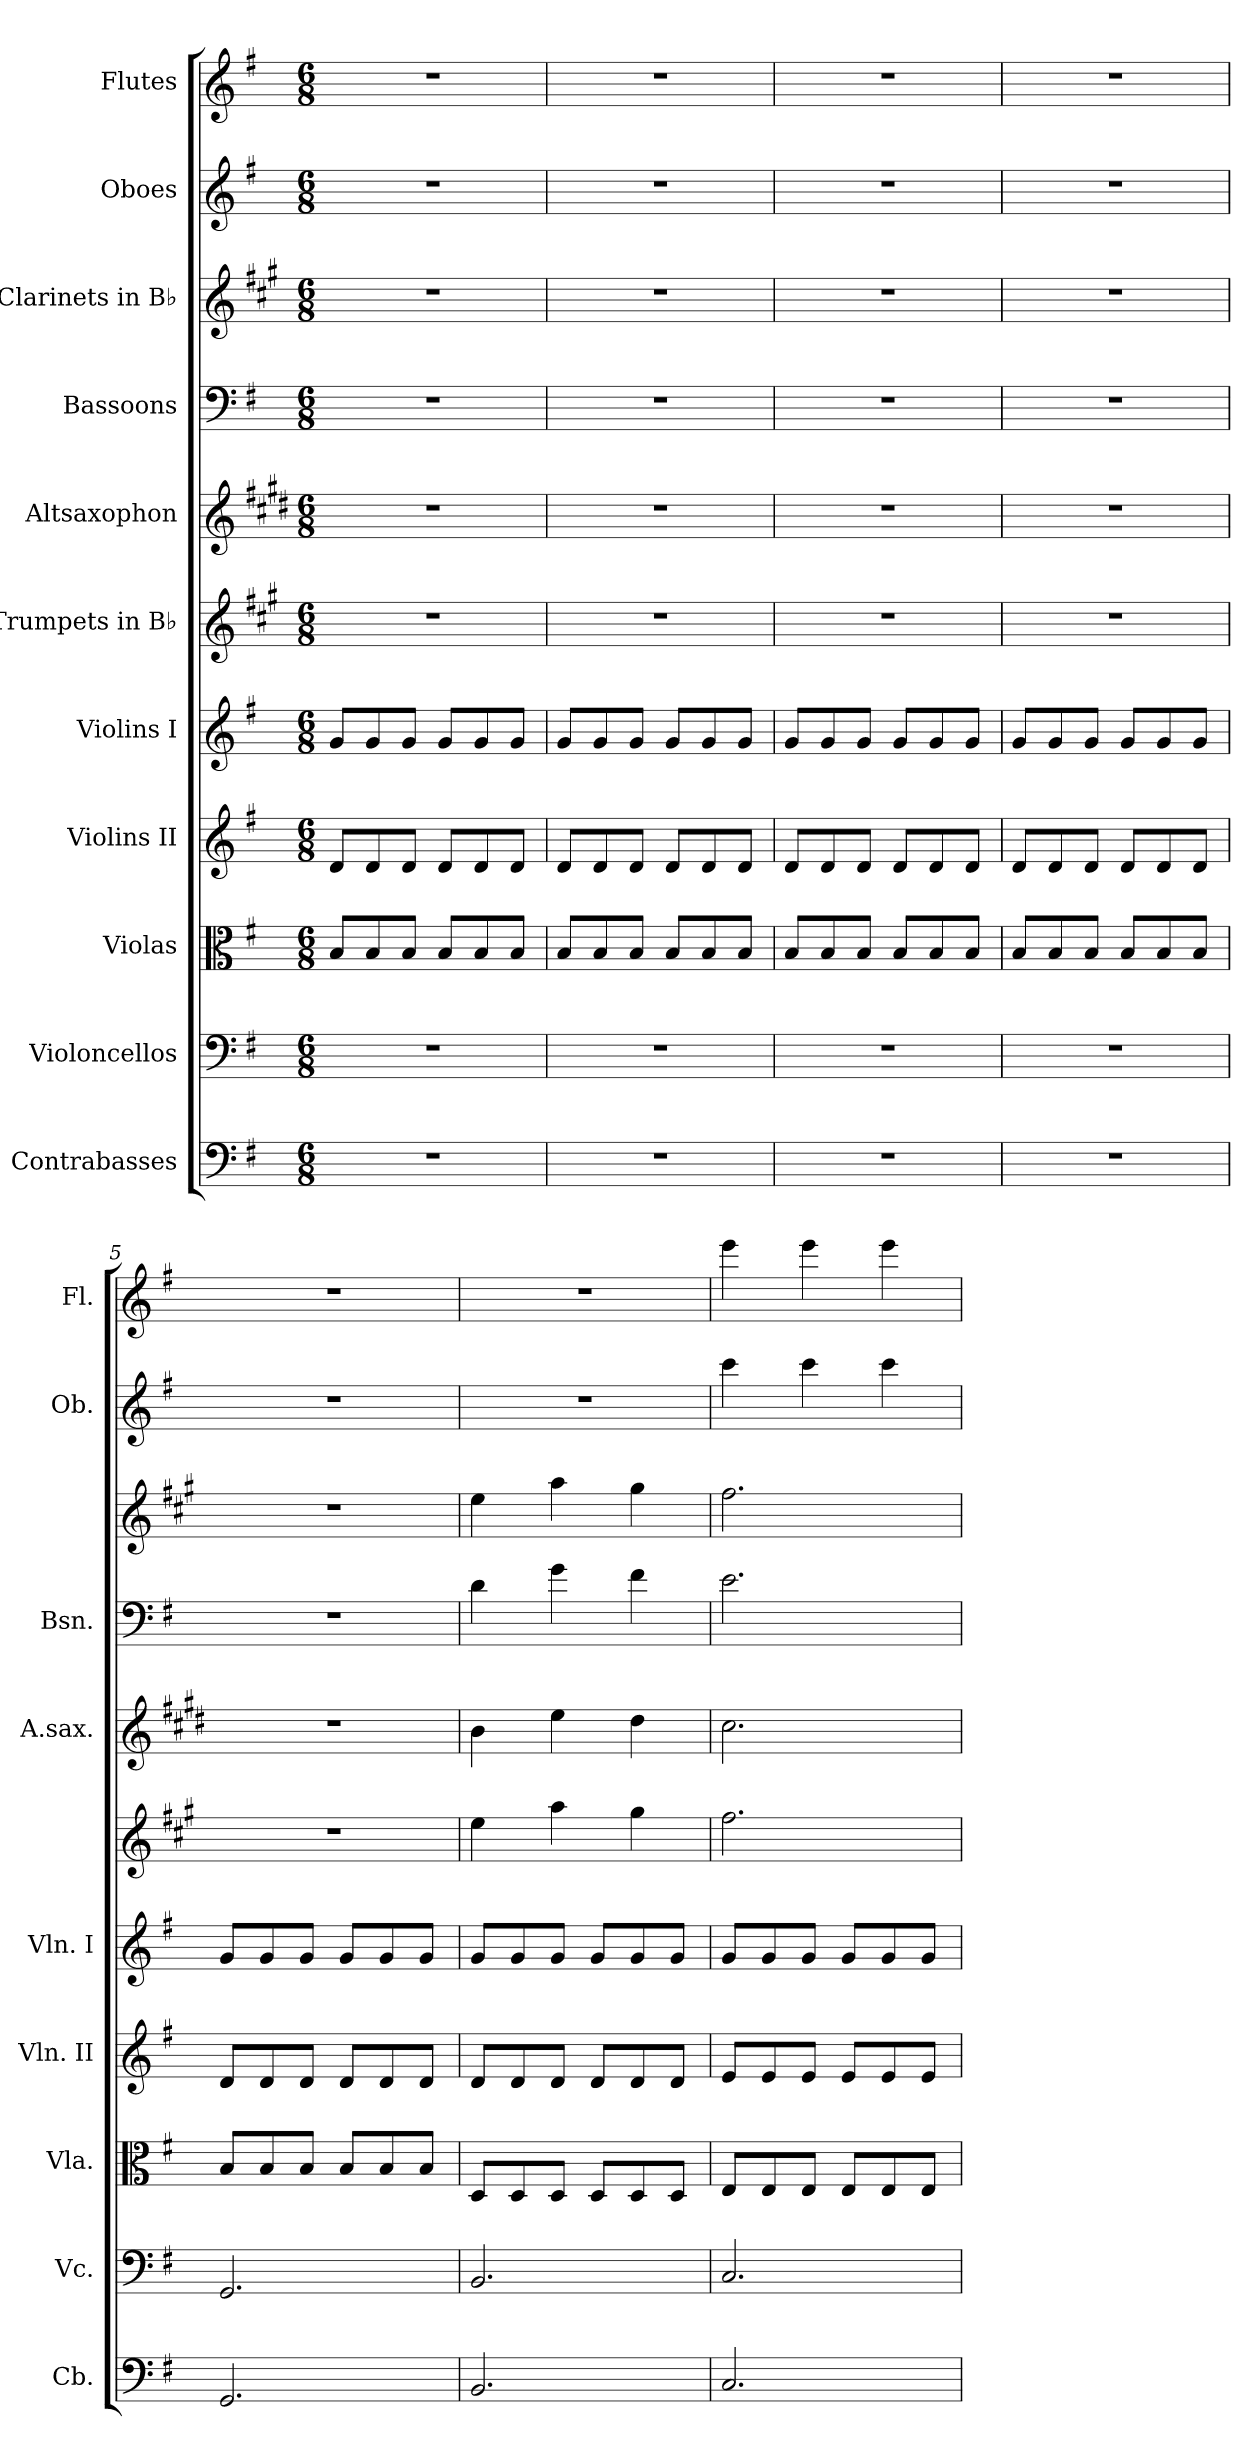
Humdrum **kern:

**kern	**kern	**kern	**kern	**kern	**kern	**kern	**kern	**kern	**kern	**kern
*part11	*part10	*part9	*part8	*part7	*part6	*part5	*part4	*part3	*part2	*part1
*staff11	*staff10	*staff9	*staff8	*staff7	*staff6	*staff5	*staff4	*staff3	*staff2	*staff1
*I"Contrabasses	*I"Violoncellos	*I"Violas	*I"Violins II	*I"Violins I	*I"Trumpets in B♭	*I"Altsaxophon	*I"Bassoons	*I"Clarinets in B♭	*I"Oboes	*I"Flutes
*I'Cb.	*I'Vc.	*I'Vla.	*I'Vln. II	*I'Vln. I	*	*I'A.sax.	*I'Bsn.	*	*I'Ob.	*I'Fl.
*clefF4	*clefF4	*clefC3	*clefG2	*clefG2	*clefG2	*clefG2	*clefF4	*clefG2	*clefG2	*clefG2
*ITrd7c12	*	*	*	*	*ITrd1c2	*ITrd5c9	*	*ITrd1c2	*	*
*k[f#]	*k[f#]	*k[f#]	*k[f#]	*k[f#]	*k[f#]	*k[f#]	*k[f#]	*k[f#]	*k[f#]	*k[f#]
*M6/8	*M6/8	*M6/8	*M6/8	*M6/8	*M6/8	*M6/8	*M6/8	*M6/8	*M6/8	*M6/8
*MM160	*MM160	*MM160	*MM160	*MM160	*MM160	*MM160	*MM160	*MM160	*MM160	*MM160
=1	=1	=1	=1	=1	=1	=1	=1	=1	=1	=1
2.r	2.r	8B/L	8d/L	8g/L	2.r	2.r	2.r	2.r	2.r	2.r
.	.	8B/	8d/	8g/	.	.	.	.	.	.
.	.	8B/J	8d/J	8g/J	.	.	.	.	.	.
.	.	8B/L	8d/L	8g/L	.	.	.	.	.	.
.	.	8B/	8d/	8g/	.	.	.	.	.	.
.	.	8B/J	8d/J	8g/J	.	.	.	.	.	.
=2	=2	=2	=2	=2	=2	=2	=2	=2	=2	=2
2.r	2.r	8B/L	8d/L	8g/L	2.r	2.r	2.r	2.r	2.r	2.r
.	.	8B/	8d/	8g/	.	.	.	.	.	.
.	.	8B/J	8d/J	8g/J	.	.	.	.	.	.
.	.	8B/L	8d/L	8g/L	.	.	.	.	.	.
.	.	8B/	8d/	8g/	.	.	.	.	.	.
.	.	8B/J	8d/J	8g/J	.	.	.	.	.	.
=3	=3	=3	=3	=3	=3	=3	=3	=3	=3	=3
2.r	2.r	8B/L	8d/L	8g/L	2.r	2.r	2.r	2.r	2.r	2.r
.	.	8B/	8d/	8g/	.	.	.	.	.	.
.	.	8B/J	8d/J	8g/J	.	.	.	.	.	.
.	.	8B/L	8d/L	8g/L	.	.	.	.	.	.
.	.	8B/	8d/	8g/	.	.	.	.	.	.
.	.	8B/J	8d/J	8g/J	.	.	.	.	.	.
=4	=4	=4	=4	=4	=4	=4	=4	=4	=4	=4
2.r	2.r	8B/L	8d/L	8g/L	2.r	2.r	2.r	2.r	2.r	2.r
.	.	8B/	8d/	8g/	.	.	.	.	.	.
.	.	8B/J	8d/J	8g/J	.	.	.	.	.	.
.	.	8B/L	8d/L	8g/L	.	.	.	.	.	.
.	.	8B/	8d/	8g/	.	.	.	.	.	.
.	.	8B/J	8d/J	8g/J	.	.	.	.	.	.
=5	=5	=5	=5	=5	=5	=5	=5	=5	=5	=5
2.GGG/	2.GG/	8B/L	8d/L	8g/L	2.r	2.r	2.r	2.r	2.r	2.r
.	.	8B/	8d/	8g/	.	.	.	.	.	.
.	.	8B/J	8d/J	8g/J	.	.	.	.	.	.
.	.	8B/L	8d/L	8g/L	.	.	.	.	.	.
.	.	8B/	8d/	8g/	.	.	.	.	.	.
.	.	8B/J	8d/J	8g/J	.	.	.	.	.	.
!!LO:PB:g=z
=6	=6	=6	=6	=6	=6	=6	=6	=6	=6	=6
2.BBB/	2.BB/	8D/L	8d/L	8g/L	4dd\	4d\	4d\	4dd\	2.r	2.r
.	.	8D/	8d/	8g/	.	.	.	.	.	.
.	.	8D/J	8d/J	8g/J	4gg\	4g\	4g\	4gg\	.	.
.	.	8D/L	8d/L	8g/L	.	.	.	.	.	.
.	.	8D/	8d/	8g/	4ff#\	4f#\	4f#\	4ff#\	.	.
.	.	8D/J	8d/J	8g/J	.	.	.	.	.	.
=7	=7	=7	=7	=7	=7	=7	=7	=7	=7	=7
2.CC/	2.C/	8E/L	8e/L	8g/L	2.ee\	2.e\	2.e\	2.ee\	4ccc\	4eee\
.	.	8E/	8e/	8g/	.	.	.	.	.	.
.	.	8E/J	8e/J	8g/J	.	.	.	.	4ccc\	4eee\
.	.	8E/L	8e/L	8g/L	.	.	.	.	.	.
.	.	8E/	8e/	8g/	.	.	.	.	4ccc\	4eee\
.	.	8E/J	8e/J	8g/J	.	.	.	.	.	.
=	=	=	=	=	=	=	=	=	=	=
*-	*-	*-	*-	*-	*-	*-	*-	*-	*-	*-
